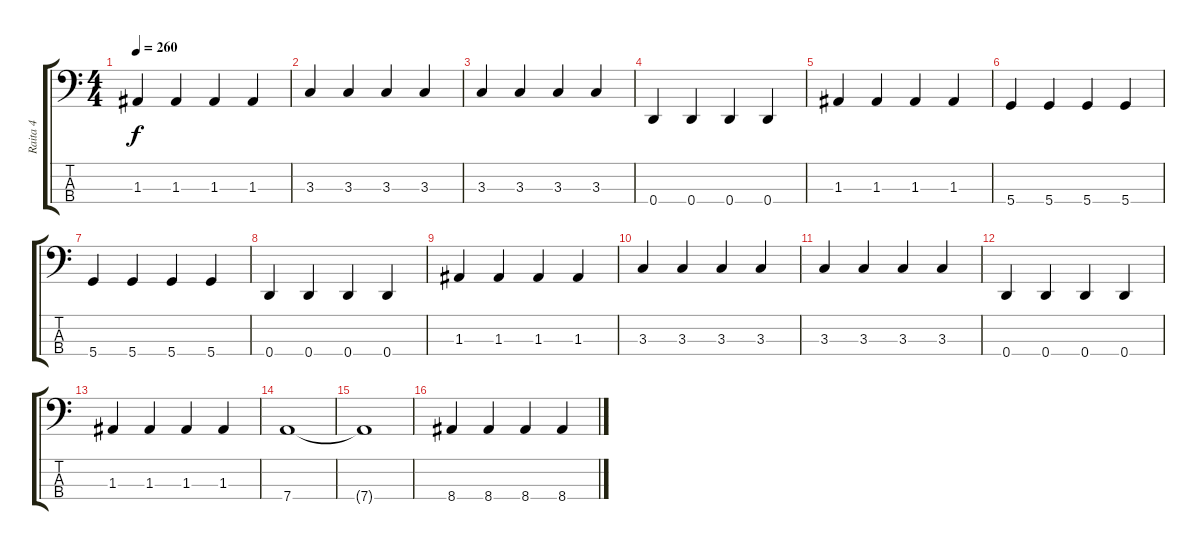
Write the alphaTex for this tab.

\track ("Raita 4" "Raita 4") {instrument electricbassfinger}
\staff {score tabs}
\tuning (G2 D2 A1 D1) {hide}
\ts (4 4)
\tempo 260
\clef f4
\ks c
1.3.4{dy f} 1.3.4 1.3.4 1.3.4 |
3.3.4 3.3.4 3.3.4 3.3.4 |
3.3.4 3.3.4 3.3.4 3.3.4 |
0.4.4 0.4.4 0.4.4 0.4.4 |
1.3.4 1.3.4 1.3.4 1.3.4 |
5.4.4 5.4.4 5.4.4 5.4.4 |
5.4.4 5.4.4 5.4.4 5.4.4 |
0.4.4 0.4.4 0.4.4 0.4.4 |
1.3.4 1.3.4 1.3.4 1.3.4 |
3.3.4 3.3.4 3.3.4 3.3.4 |
3.3.4 3.3.4 3.3.4 3.3.4 |
0.4.4 0.4.4 0.4.4 0.4.4 |
1.3.4 1.3.4 1.3.4 1.3.4 |
7.4.1 |
7.4{t}.1 |
8.4.4 8.4.4 8.4.4 8.4.4
